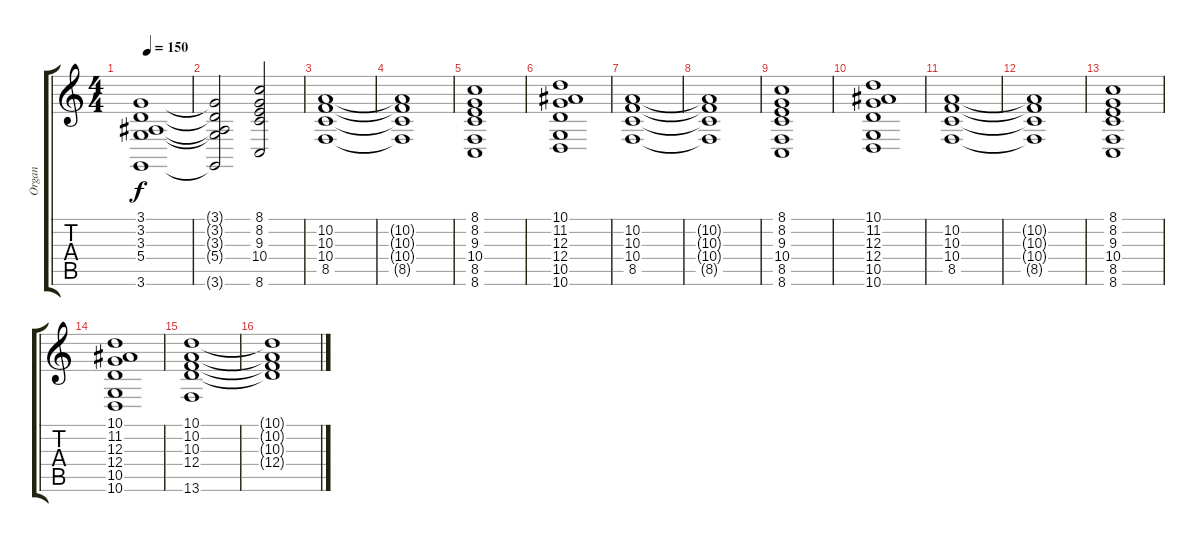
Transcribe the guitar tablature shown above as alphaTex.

\track ("Organ" "Organ") {instrument rockorgan}
\staff {score tabs}
\tuning (E4 B3 G3 D3 A2 E2) {hide}
\ts (4 4)
\tempo 150
\clef g2
\ks c
(3.1 3.2 3.3 5.4 3.6).1{dy f} |
(3.1{t} 3.2{t} 3.3{t} 5.4{t} 3.6{t}).2 (8.1 8.2 9.3 10.4 8.6).2 |
(10.2 10.3 10.4 8.5).1{volume 13} |
(10.2{t} 10.3{t} 10.4{t} 8.5{t}).1 |
(8.1 8.2 9.3 10.4 8.5 8.6).1 |
(10.1 11.2 12.3 12.4 10.5 10.6).1 |
(10.2 10.3 10.4 8.5).1 |
(10.2{t} 10.3{t} 10.4{t} 8.5{t}).1 |
(8.1 8.2 9.3 10.4 8.5 8.6).1 |
(10.1 11.2 12.3 12.4 10.5 10.6).1 |
(10.2 10.3 10.4 8.5).1 |
(10.2{t} 10.3{t} 10.4{t} 8.5{t}).1 |
(8.1 8.2 9.3 10.4 8.5 8.6).1 |
(10.1 11.2 12.3 12.4 10.5 10.6).1 |
(10.1 10.2 10.3 12.4 13.6).1 |
(10.1{t} 10.2{t} 10.3{t} 12.4{t}).1
